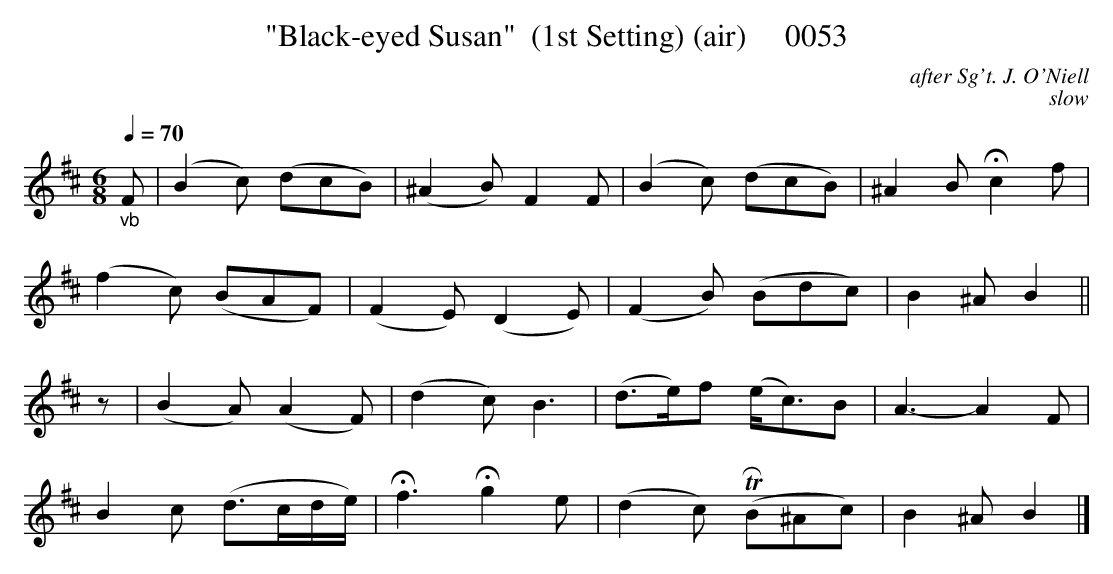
X:1
T:"Black-eyed Susan"  (1st Setting) (air)     0053
C:after Sg't. J. O'Niell
C:slow
Q:1/4=70
M:6/8
L:1/8
K:D
"_vb"F|(B2c) (dcB)|(^A2B) F2F|(B2c) (dcB)|^A2B Hc2f|
(f2c) (BAF)|(F2E) (D2E)|(F2B) (Bdc)|B2^A B2||
z|(B2A) (A2F)|(d2c) B3|(d3/2e/2)f (e/2c3/2)B|A3-A2F|
B2c (d3/2c/2d/2e/2)|Hf3 Hg2e|(d2c) (TRB^Ac)|B2^A B2|]
